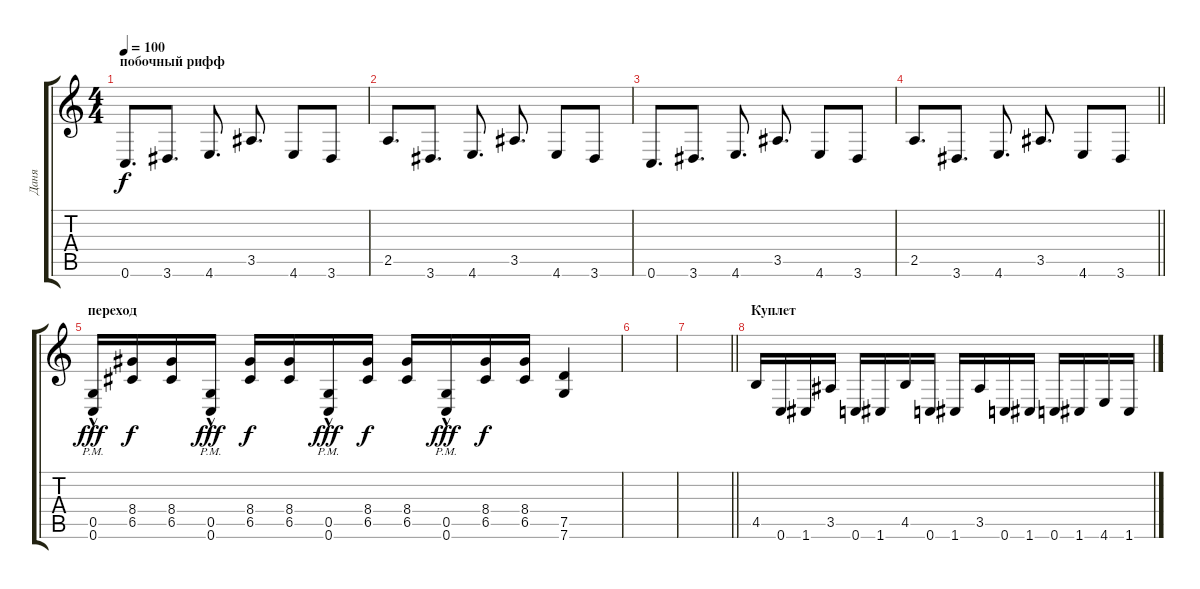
\track ("Даня" "Даня") {instrument distortionguitar}
\staff {score tabs}
\tuning (D4 A3 F3 C3 G2 C2) {hide}
\ts (4 4)
\section ("" "побочный рифф")
\tempo 100
\clef g2
\ks c
0.6.8{d dy f} 3.6.8{d} 4.6.8{d} 3.5.8{d} 4.6.8 3.6.8 |
2.5.8{d} 3.6.8{d} 4.6.8{d} 3.5.8{d} 4.6.8 3.6.8 |
0.6.8{d} 3.6.8{d} 4.6.8{d} 3.5.8{d} 4.6.8 3.6.8 |
\barLineRight lightlight
2.5.8{d} 3.6.8{d} 4.6.8{d} 3.5.8{d} 4.6.8 3.6.8 |
\section ("" "переход")
(0.5{hac pm} 0.6{hac pm}).16{dy fff} (8.4 6.5).16{dy f} (8.4 6.5).16 (0.5{hac pm} 0.6{hac pm}).16{dy fff} (8.4 6.5).16{dy f} (8.4 6.5).16 (0.5{hac pm} 0.6{hac pm}).16{dy fff} (8.4 6.5).16{dy f} (8.4 6.5).16 (0.5{hac pm} 0.6{hac pm}).16{dy fff} (8.4 6.5).16{dy f} (8.4 6.5).16 (7.5 7.6).4 |
|
\barLineRight lightlight
|
\section ("" "Куплет")
4.5.16 0.6.16 1.6.16 3.5.16 0.6.16 1.6.16 4.5.16 0.6.16 1.6.16 3.5.16 0.6.16 1.6.16 0.6.16 1.6.16 4.6.16 1.6.16
